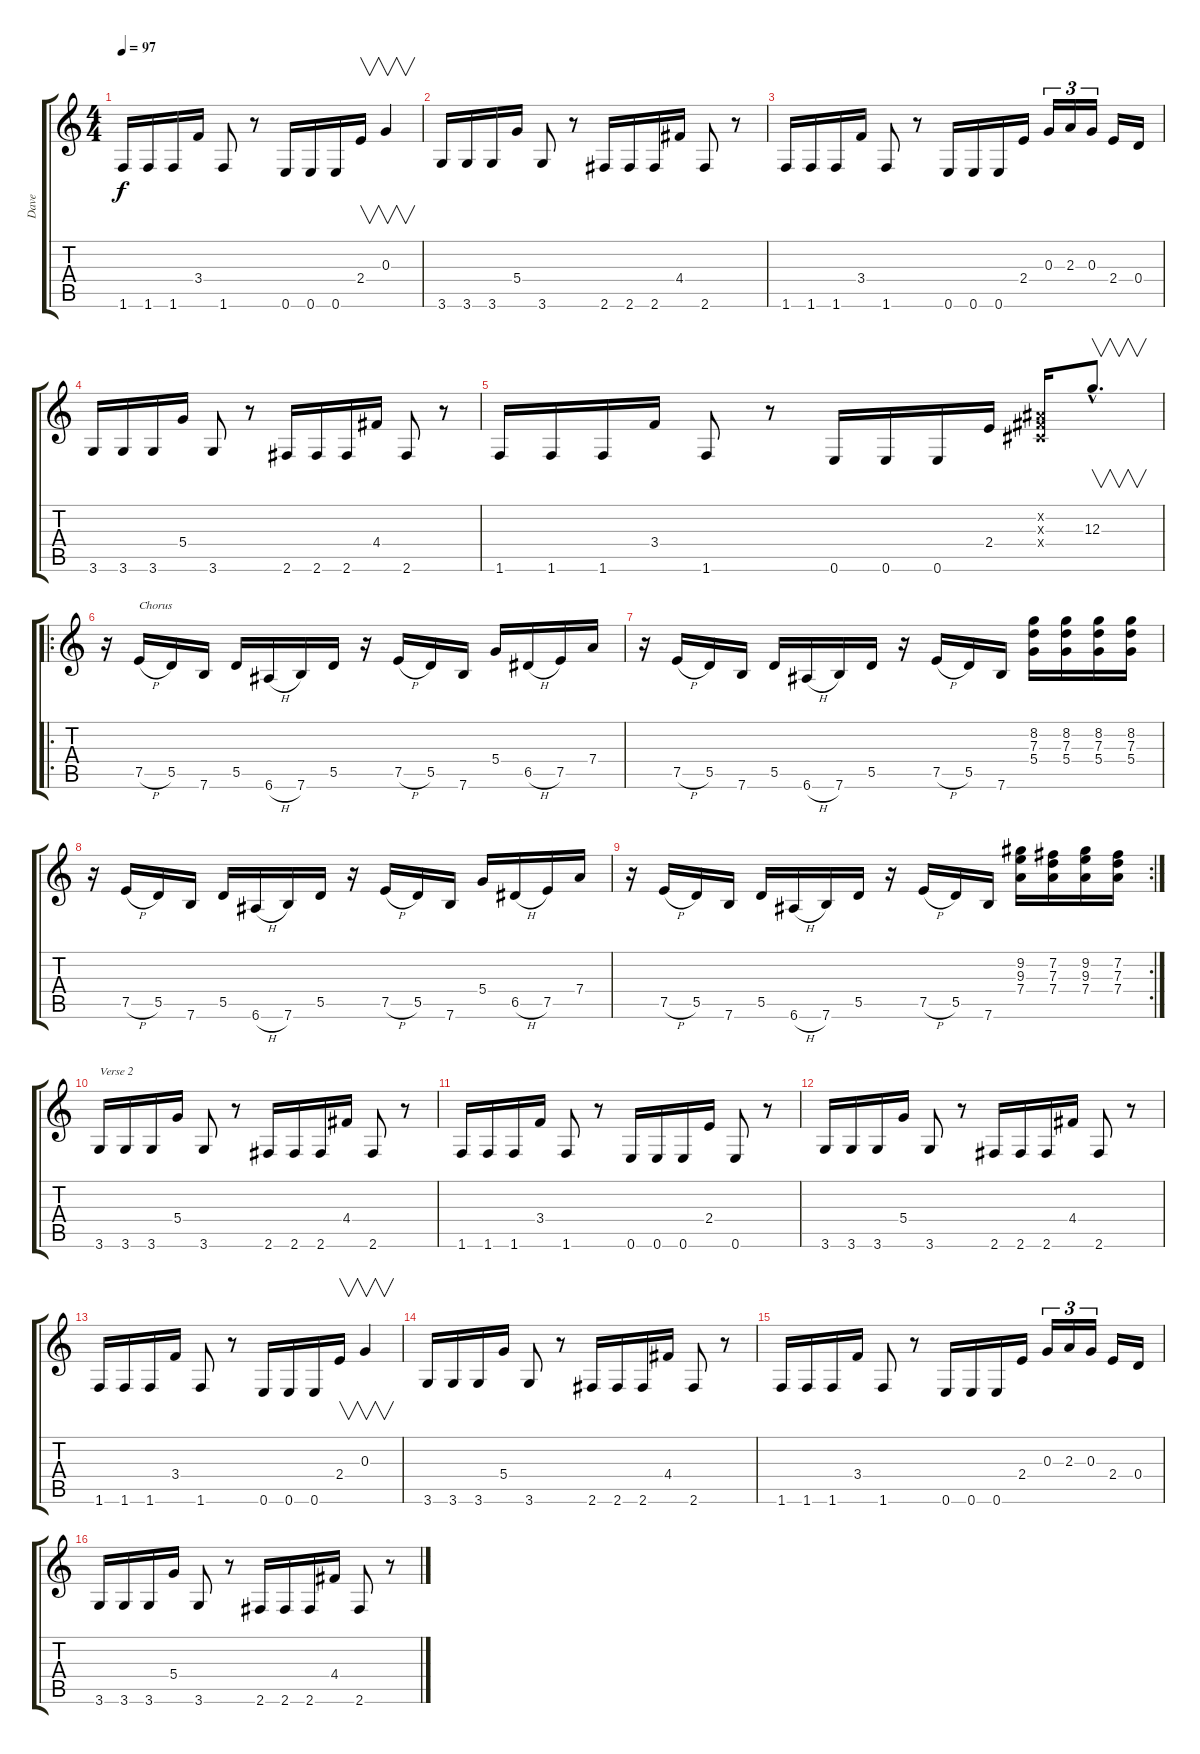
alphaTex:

\track ("Dave " "Dave ") {instrument distortionguitar}
\staff {score tabs}
\tuning (E4 B3 G3 D3 A2 E2) {hide}
\ts (4 4)
\tempo 97
\clef g2
\ks c
1.6.16{dy f} 1.6.16 1.6.16 3.4.16 1.6.8 r.8 0.6.16 0.6.16 0.6.16 2.4.16{v} 0.3.4{v} |
3.6.16 3.6.16 3.6.16 5.4.16 3.6.8 r.8 2.6.16 2.6.16 2.6.16 4.4.16 2.6.8 r.8 |
1.6.16 1.6.16 1.6.16 3.4.16 1.6.8 r.8 0.6.16 0.6.16 0.6.16 2.4.16 0.3.16{tu (3 2)} 2.3.16{tu (3 2)} 0.3.16{tu (3 2)} 2.4.16 0.4.16 |
3.6.16 3.6.16 3.6.16 5.4.16 3.6.8 r.8 2.6.16 2.6.16 2.6.16 4.4.16 2.6.8 r.8 |
1.6.16 1.6.16 1.6.16 3.4.16 1.6.8 r.8 0.6.16 0.6.16 0.6.16 2.4.16 (-1.2{x} -1.3{x} -1.4{x}).16 12.3{hac}.8{v d} |
\ro
r.16 7.5{h}.16{txt "Chorus"} 5.5.16 7.6.16 5.5.16 6.6{h}.16 7.6.16 5.5.16 r.16 7.5{h}.16 5.5.16 7.6.16 5.4.16 6.5{h}.16 7.5.16 7.4.16 |
r.16 7.5{h}.16 5.5.16 7.6.16 5.5.16 6.6{h}.16 7.6.16 5.5.16 r.16 7.5{h}.16 5.5.16 7.6.16 (8.2 7.3 5.4).16 (8.2 7.3 5.4).16 (8.2 7.3 5.4).16 (8.2 7.3 5.4).16 |
r.16 7.5{h}.16 5.5.16 7.6.16 5.5.16 6.6{h}.16 7.6.16 5.5.16 r.16 7.5{h}.16 5.5.16 7.6.16 5.4.16 6.5{h}.16 7.5.16 7.4.16 |
\rc 2
r.16 7.5{h}.16 5.5.16 7.6.16 5.5.16 6.6{h}.16 7.6.16 5.5.16 r.16 7.5{h}.16 5.5.16 7.6.16 (9.2 9.3 7.4).16 (7.2 7.3 7.4).16 (9.2 9.3 7.4).16 (7.2 7.3 7.4).16 |
3.6.16{txt "Verse 2"} 3.6.16 3.6.16 5.4.16 3.6.8 r.8 2.6.16 2.6.16 2.6.16 4.4.16 2.6.8 r.8 |
1.6.16 1.6.16 1.6.16 3.4.16 1.6.8 r.8 0.6.16 0.6.16 0.6.16 2.4.16 0.6.8 r.8 |
3.6.16 3.6.16 3.6.16 5.4.16 3.6.8 r.8 2.6.16 2.6.16 2.6.16 4.4.16 2.6.8 r.8 |
1.6.16 1.6.16 1.6.16 3.4.16 1.6.8 r.8 0.6.16 0.6.16 0.6.16 2.4.16{v} 0.3.4{v} |
3.6.16 3.6.16 3.6.16 5.4.16 3.6.8 r.8 2.6.16 2.6.16 2.6.16 4.4.16 2.6.8 r.8 |
1.6.16 1.6.16 1.6.16 3.4.16 1.6.8 r.8 0.6.16 0.6.16 0.6.16 2.4.16 0.3.16{tu (3 2)} 2.3.16{tu (3 2)} 0.3.16{tu (3 2)} 2.4.16 0.4.16 |
3.6.16 3.6.16 3.6.16 5.4.16 3.6.8 r.8 2.6.16 2.6.16 2.6.16 4.4.16 2.6.8 r.8
